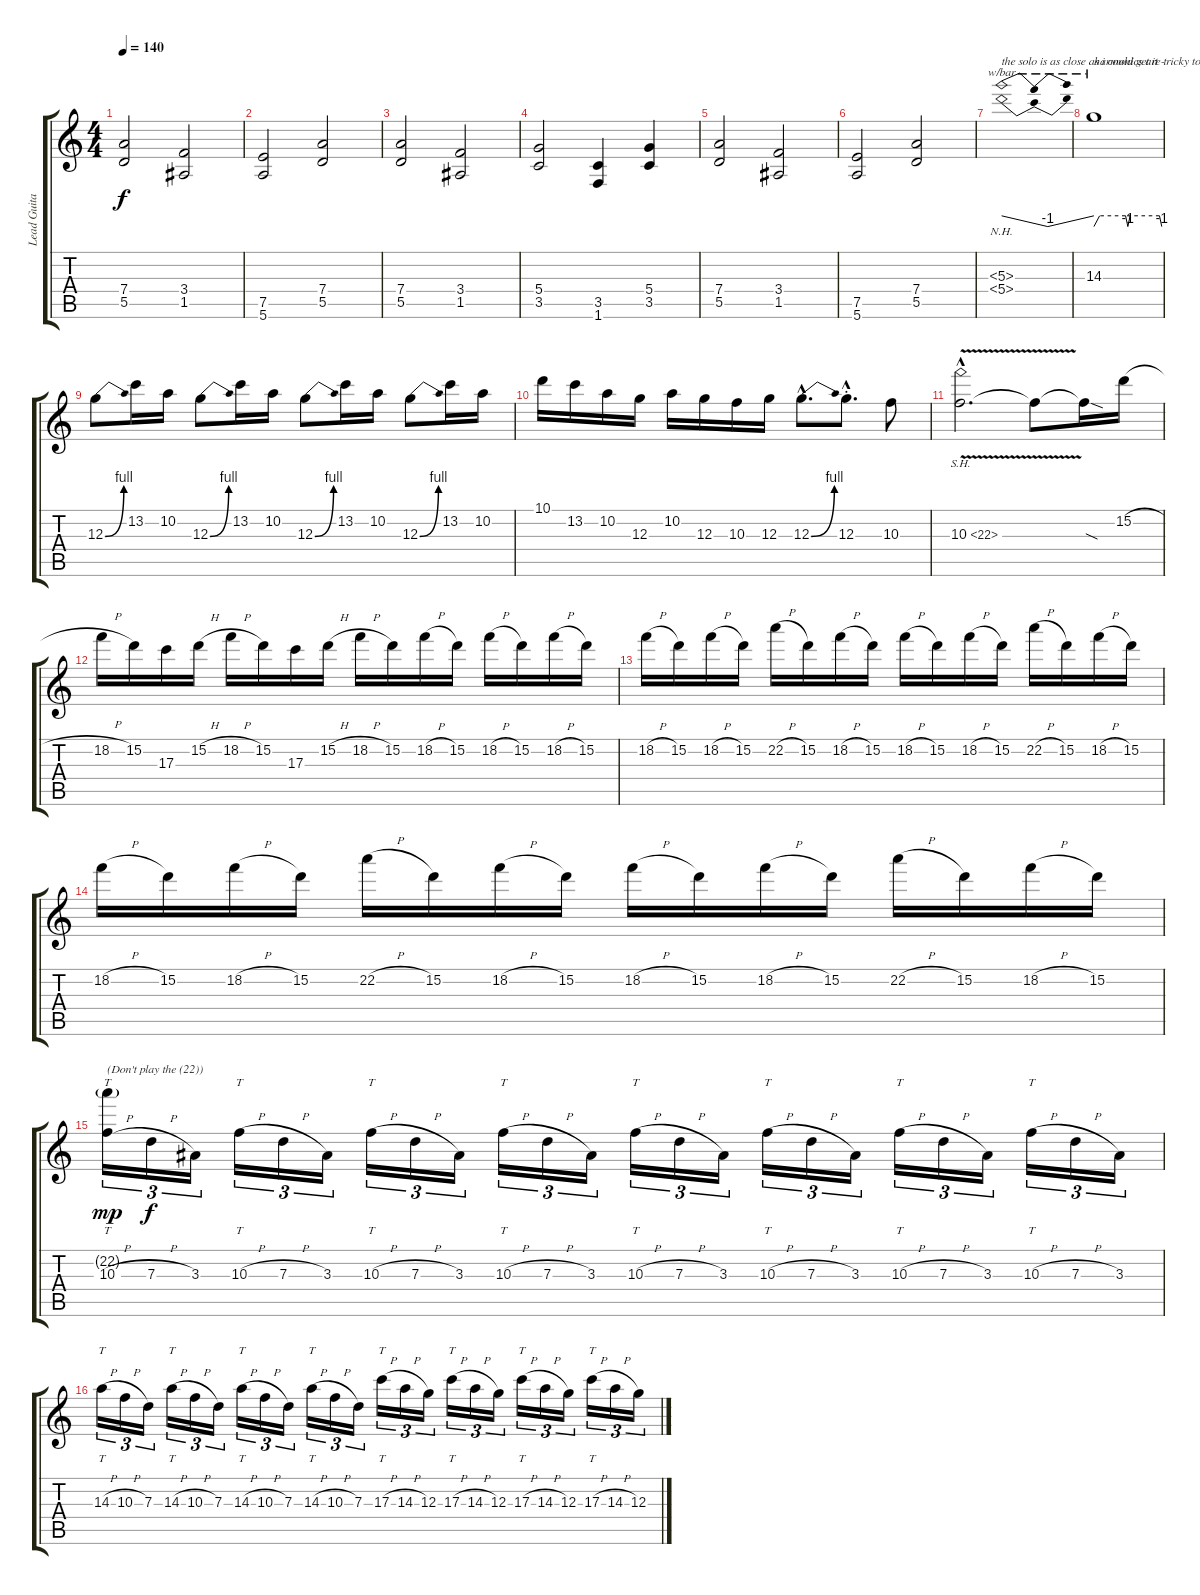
\track ("Lead Guitar" "Lead Guita") {instrument distortionguitar}
\staff {score tabs}
\tuning (E4 B3 G3 D3 A2 E2) {hide}
\ts (4 4)
\tempo 140
\clef g2
\ks c
(7.4 5.5).2{dy f} (3.4 1.5).2 |
(7.5 5.6).2 (7.4 5.5).2 |
(7.4 5.5).2 (3.4 1.5).2 |
(5.4 3.5).2 (3.5 1.6).4 (5.4 3.5).4 |
(7.4 5.5).2 (3.4 1.5).2 |
(7.5 5.6).2 (7.4 5.5).2 |
(5.3{nh} 5.4{nh}).1{tbe (dip default 0 0 58 -4 60 0) txt "the solo is as close as i could get it -"} |
14.3.1{tbe (custom default 0 -4 5 0 28 0 30 -4 32 0 58 0 60 -4) txt "harmonics are tricky to tab in guitar pro"} |
12.3{be (bend 0 0 60 4)}.8 13.2.16 10.2.16 12.3{be (bend 0 0 60 4)}.8 13.2.16 10.2.16 12.3{be (bend 0 0 60 4)}.8 13.2.16 10.2.16 12.3{be (bend 0 0 60 4)}.8 13.2.16 10.2.16 |
10.1.16 13.2.16 10.2.16 12.3.16 10.2.16 12.3.16 10.3.16 12.3.16 12.3{be (bend 0 0 60 4) hac}.8{d} 12.3{hac st}.8{d} 10.3.8 |
10.3{sh 12 v hac}.2{d} 10.3{t}.8 10.3{sod t}.16 15.2{h}.16 |
18.2{h}.16 15.2.16 17.3.16 15.2{h}.16 18.2{h}.16 15.2.16 17.3.16 15.2{h}.16 18.2{h}.16 15.2.16 18.2{h}.16 15.2.16 18.2{h}.16 15.2.16 18.2{h}.16 15.2.16 |
18.2{h}.16 15.2.16 18.2{h}.16 15.2.16 22.2{h}.16 15.2.16 18.2{h}.16 15.2.16 18.2{h}.16 15.2.16 18.2{h}.16 15.2.16 22.2{h}.16 15.2.16 18.2{h}.16 15.2.16 |
18.2{h}.16 15.2.16 18.2{h}.16 15.2.16 22.2{h}.16 15.2.16 18.2{h}.16 15.2.16 18.2{h}.16 15.2.16 18.2{h}.16 15.2.16 22.2{h}.16 15.2.16 18.2{h}.16 15.2.16 |
(22.2{g} 10.3{h}).16{tt tu (3 2) txt "(Don't play the (22))" dy mp} 7.3{h}.16{tu (3 2) dy f} 3.3.16{tu (3 2)} 10.3{h}.16{tt tu (3 2)} 7.3{h}.16{tu (3 2)} 3.3.16{tu (3 2)} 10.3{h}.16{tt tu (3 2)} 7.3{h}.16{tu (3 2)} 3.3.16{tu (3 2)} 10.3{h}.16{tt tu (3 2)} 7.3{h}.16{tu (3 2)} 3.3.16{tu (3 2)} 10.3{h}.16{tt tu (3 2)} 7.3{h}.16{tu (3 2)} 3.3.16{tu (3 2)} 10.3{h}.16{tt tu (3 2)} 7.3{h}.16{tu (3 2)} 3.3.16{tu (3 2)} 10.3{h}.16{tt tu (3 2)} 7.3{h}.16{tu (3 2)} 3.3.16{tu (3 2)} 10.3{h}.16{tt tu (3 2)} 7.3{h}.16{tu (3 2)} 3.3.16{tu (3 2)} |
14.3{h}.16{tt tu (3 2)} 10.3{h}.16{tu (3 2)} 7.3.16{tu (3 2)} 14.3{h}.16{tt tu (3 2)} 10.3{h}.16{tu (3 2)} 7.3.16{tu (3 2)} 14.3{h}.16{tt tu (3 2)} 10.3{h}.16{tu (3 2)} 7.3.16{tu (3 2)} 14.3{h}.16{tt tu (3 2)} 10.3{h}.16{tu (3 2)} 7.3.16{tu (3 2)} 17.3{h}.16{tt tu (3 2)} 14.3{h}.16{tu (3 2)} 12.3.16{tu (3 2)} 17.3{h}.16{tt tu (3 2)} 14.3{h}.16{tu (3 2)} 12.3.16{tu (3 2)} 17.3{h}.16{tt tu (3 2)} 14.3{h}.16{tu (3 2)} 12.3.16{tu (3 2)} 17.3{h}.16{tt tu (3 2)} 14.3{h}.16{tu (3 2)} 12.3.16{tu (3 2)}
